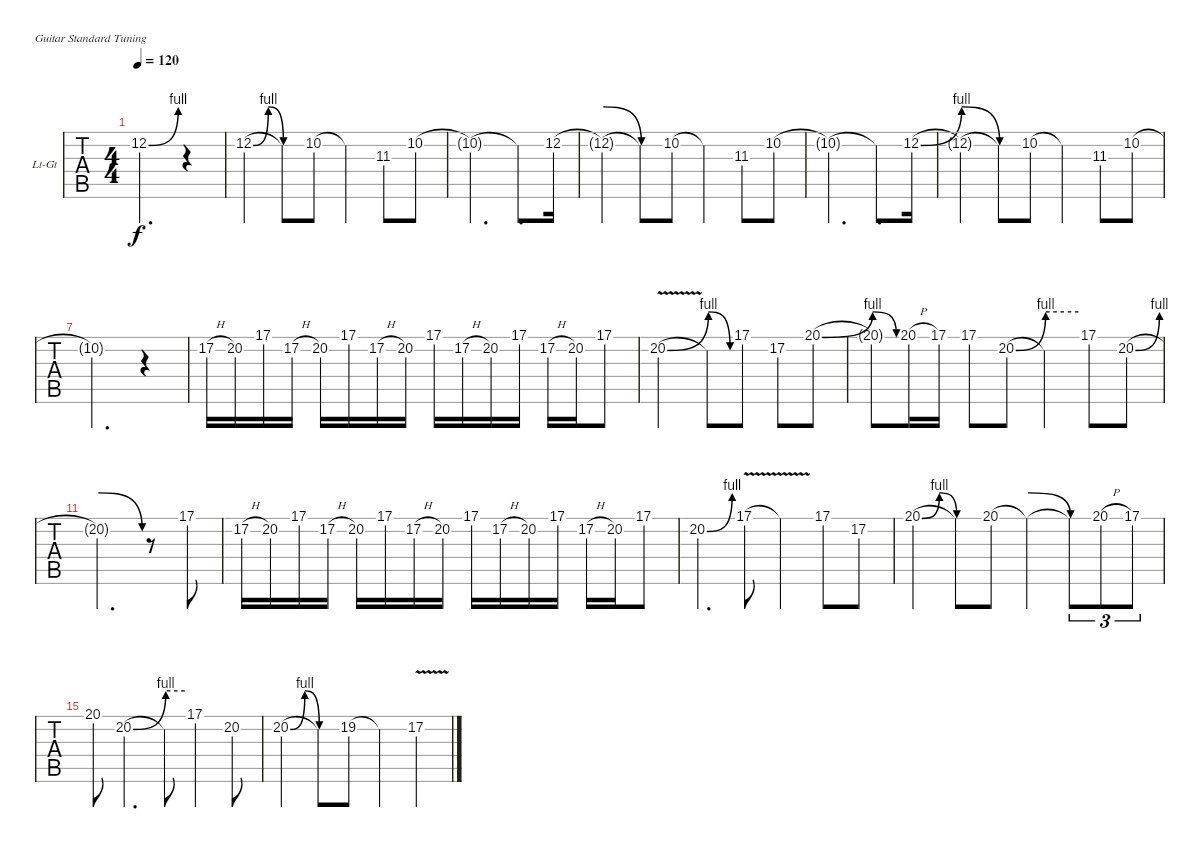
\bracketExtendMode nobrackets
\firstSystemTrackNameOrientation horizontal
\otherSystemsTrackNameOrientation horizontal
\defaultBarNumberDisplay FirstOfSystem
\track ("Guitar" "Lt-Gt") {instrument distortionguitar}
\staff {tabs}
\tuning (E4 B3 G3 D3 A2 E2)
\ts (4 4)
\tempo 120
\clef g2
\ks c
12.2{be (bend 0 0 60 4)}.2{d lyrics (0 "") lyrics (1 "") lyrics (2 "") lyrics (3 "") lyrics (4 "") dy f} r.4 |
12.2{be (bendrelease 0 0 30 4 30 4 60 0)}.4{lyrics (0 "") lyrics (1 "") lyrics (2 "") lyrics (3 "") lyrics (4 "")} 12.2{be (hold 0 0 60 0) t}.8{lyrics (0 "") lyrics (1 "") lyrics (2 "") lyrics (3 "") lyrics (4 "")} 10.2.8{lyrics (0 "") lyrics (1 "") lyrics (2 "") lyrics (3 "") lyrics (4 "")} 10.2{t}.4{lyrics (0 "") lyrics (1 "") lyrics (2 "") lyrics (3 "") lyrics (4 "")} 11.3.8{lyrics (0 "") lyrics (1 "") lyrics (2 "") lyrics (3 "") lyrics (4 "")} 10.2.8{lyrics (0 "") lyrics (1 "") lyrics (2 "") lyrics (3 "") lyrics (4 "")} |
10.2{t}.2{d lyrics (0 "") lyrics (1 "") lyrics (2 "") lyrics (3 "") lyrics (4 "")} 10.2{t}.8{d lyrics (0 "") lyrics (1 "") lyrics (2 "") lyrics (3 "") lyrics (4 "")} 12.2{be (hold 0 0 60 0)}.16{lyrics (0 "") lyrics (1 "") lyrics (2 "") lyrics (3 "") lyrics (4 "")} |
12.2{be (release 0 4 60 0) t}.4{lyrics (0 "") lyrics (1 "") lyrics (2 "") lyrics (3 "") lyrics (4 "")} 12.2{be (hold 0 0 60 0) t}.8{lyrics (0 "") lyrics (1 "") lyrics (2 "") lyrics (3 "") lyrics (4 "")} 10.2.8{lyrics (0 "") lyrics (1 "") lyrics (2 "") lyrics (3 "") lyrics (4 "")} 10.2{t}.4{lyrics (0 "") lyrics (1 "") lyrics (2 "") lyrics (3 "") lyrics (4 "")} 11.3.8{lyrics (0 "") lyrics (1 "") lyrics (2 "") lyrics (3 "") lyrics (4 "")} 10.2.8{lyrics (0 "") lyrics (1 "") lyrics (2 "") lyrics (3 "") lyrics (4 "")} |
10.2{t}.2{d lyrics (0 "") lyrics (1 "") lyrics (2 "") lyrics (3 "") lyrics (4 "")} 10.2{t}.8{d lyrics (0 "") lyrics (1 "") lyrics (2 "") lyrics (3 "") lyrics (4 "")} 12.2{be (bend 0 0 60 4)}.16{lyrics (0 "") lyrics (1 "") lyrics (2 "") lyrics (3 "") lyrics (4 "")} |
12.2{be (release 0 4 60 0) t}.4{lyrics (0 "") lyrics (1 "") lyrics (2 "") lyrics (3 "") lyrics (4 "")} 12.2{be (hold 0 0 60 0) t}.8{lyrics (0 "") lyrics (1 "") lyrics (2 "") lyrics (3 "") lyrics (4 "")} 10.2.8{lyrics (0 "") lyrics (1 "") lyrics (2 "") lyrics (3 "") lyrics (4 "")} 10.2{t}.4{lyrics (0 "") lyrics (1 "") lyrics (2 "") lyrics (3 "") lyrics (4 "")} 11.3.8{lyrics (0 "") lyrics (1 "") lyrics (2 "") lyrics (3 "") lyrics (4 "")} 10.2.8{lyrics (0 "") lyrics (1 "") lyrics (2 "") lyrics (3 "") lyrics (4 "")} |
10.2{t}.2{d lyrics (0 "") lyrics (1 "") lyrics (2 "") lyrics (3 "") lyrics (4 "")} r.4 |
17.2{h}.16{lyrics (0 "") lyrics (1 "") lyrics (2 "") lyrics (3 "") lyrics (4 "")} 20.2.16{lyrics (0 "") lyrics (1 "") lyrics (2 "") lyrics (3 "") lyrics (4 "")} 17.1.16{lyrics (0 "") lyrics (1 "") lyrics (2 "") lyrics (3 "") lyrics (4 "")} 17.2{h}.16{lyrics (0 "") lyrics (1 "") lyrics (2 "") lyrics (3 "") lyrics (4 "")} 20.2.16{lyrics (0 "") lyrics (1 "") lyrics (2 "") lyrics (3 "") lyrics (4 "")} 17.1.16{lyrics (0 "") lyrics (1 "") lyrics (2 "") lyrics (3 "") lyrics (4 "")} 17.2{h}.16{lyrics (0 "") lyrics (1 "") lyrics (2 "") lyrics (3 "") lyrics (4 "")} 20.2.16{lyrics (0 "") lyrics (1 "") lyrics (2 "") lyrics (3 "") lyrics (4 "")} 17.1.16{lyrics (0 "") lyrics (1 "") lyrics (2 "") lyrics (3 "") lyrics (4 "")} 17.2{h}.16{lyrics (0 "") lyrics (1 "") lyrics (2 "") lyrics (3 "") lyrics (4 "")} 20.2.16{lyrics (0 "") lyrics (1 "") lyrics (2 "") lyrics (3 "") lyrics (4 "")} 17.1.16{lyrics (0 "") lyrics (1 "") lyrics (2 "") lyrics (3 "") lyrics (4 "")} 17.2{h}.16{lyrics (0 "") lyrics (1 "") lyrics (2 "") lyrics (3 "") lyrics (4 "")} 20.2.16{lyrics (0 "") lyrics (1 "") lyrics (2 "") lyrics (3 "") lyrics (4 "")} 17.1.8{lyrics (0 "") lyrics (1 "") lyrics (2 "") lyrics (3 "") lyrics (4 "")} |
20.2{be (bend 0 0 60 4) v}.2{lyrics (0 "") lyrics (1 "") lyrics (2 "") lyrics (3 "") lyrics (4 "")} 20.2{be (release 0 4 60 0) t}.8{lyrics (0 "") lyrics (1 "") lyrics (2 "") lyrics (3 "") lyrics (4 "")} 17.1.8{lyrics (0 "") lyrics (1 "") lyrics (2 "") lyrics (3 "") lyrics (4 "")} 17.2.8{lyrics (0 "") lyrics (1 "") lyrics (2 "") lyrics (3 "") lyrics (4 "")} 20.1{be (bend 0 0 60 4)}.8{lyrics (0 "") lyrics (1 "") lyrics (2 "") lyrics (3 "") lyrics (4 "")} |
20.1{be (release 0 4 60 0) t}.8{lyrics (0 "") lyrics (1 "") lyrics (2 "") lyrics (3 "") lyrics (4 "")} 20.1{h}.16{lyrics (0 "") lyrics (1 "") lyrics (2 "") lyrics (3 "") lyrics (4 "")} 17.1.16{lyrics (0 "") lyrics (1 "") lyrics (2 "") lyrics (3 "") lyrics (4 "")} 17.1.8{lyrics (0 "") lyrics (1 "") lyrics (2 "") lyrics (3 "") lyrics (4 "")} 20.2{be (bend 0 0 60 4)}.8{lyrics (0 "") lyrics (1 "") lyrics (2 "") lyrics (3 "") lyrics (4 "")} 20.2{be (hold 0 4 60 4) t}.4{lyrics (0 "") lyrics (1 "") lyrics (2 "") lyrics (3 "") lyrics (4 "")} 17.1.8{lyrics (0 "") lyrics (1 "") lyrics (2 "") lyrics (3 "") lyrics (4 "")} 20.2{be (bend 0 0 60 4)}.8{lyrics (0 "") lyrics (1 "") lyrics (2 "") lyrics (3 "") lyrics (4 "")} |
20.2{be (release 0 4 60 0) t}.2{d lyrics (0 "") lyrics (1 "") lyrics (2 "") lyrics (3 "") lyrics (4 "")} r.8 17.1.8{lyrics (0 "") lyrics (1 "") lyrics (2 "") lyrics (3 "") lyrics (4 "")} |
17.2{h}.16{lyrics (0 "") lyrics (1 "") lyrics (2 "") lyrics (3 "") lyrics (4 "")} 20.2.16{lyrics (0 "") lyrics (1 "") lyrics (2 "") lyrics (3 "") lyrics (4 "")} 17.1.16{lyrics (0 "") lyrics (1 "") lyrics (2 "") lyrics (3 "") lyrics (4 "")} 17.2{h}.16{lyrics (0 "") lyrics (1 "") lyrics (2 "") lyrics (3 "") lyrics (4 "")} 20.2.16{lyrics (0 "") lyrics (1 "") lyrics (2 "") lyrics (3 "") lyrics (4 "")} 17.1.16{lyrics (0 "") lyrics (1 "") lyrics (2 "") lyrics (3 "") lyrics (4 "")} 17.2{h}.16{lyrics (0 "") lyrics (1 "") lyrics (2 "") lyrics (3 "") lyrics (4 "")} 20.2.16{lyrics (0 "") lyrics (1 "") lyrics (2 "") lyrics (3 "") lyrics (4 "")} 17.1.16{lyrics (0 "") lyrics (1 "") lyrics (2 "") lyrics (3 "") lyrics (4 "")} 17.2{h}.16{lyrics (0 "") lyrics (1 "") lyrics (2 "") lyrics (3 "") lyrics (4 "")} 20.2.16{lyrics (0 "") lyrics (1 "") lyrics (2 "") lyrics (3 "") lyrics (4 "")} 17.1.16{lyrics (0 "") lyrics (1 "") lyrics (2 "") lyrics (3 "") lyrics (4 "")} 17.2{h}.16{lyrics (0 "") lyrics (1 "") lyrics (2 "") lyrics (3 "") lyrics (4 "")} 20.2.16{lyrics (0 "") lyrics (1 "") lyrics (2 "") lyrics (3 "") lyrics (4 "")} 17.1.8{lyrics (0 "") lyrics (1 "") lyrics (2 "") lyrics (3 "") lyrics (4 "")} |
20.2{be (bend 0 0 60 4)}.4{d lyrics (0 "") lyrics (1 "") lyrics (2 "") lyrics (3 "") lyrics (4 "")} 17.1{v}.8{lyrics (0 "") lyrics (1 "") lyrics (2 "") lyrics (3 "") lyrics (4 "")} 17.1{v t}.4{lyrics (0 "") lyrics (1 "") lyrics (2 "") lyrics (3 "") lyrics (4 "")} 17.1.8{lyrics (0 "") lyrics (1 "") lyrics (2 "") lyrics (3 "") lyrics (4 "")} 17.2.8{lyrics (0 "") lyrics (1 "") lyrics (2 "") lyrics (3 "") lyrics (4 "")} |
20.1{be (bendrelease 0 0 30 4 30 4 60 0)}.4{lyrics (0 "") lyrics (1 "") lyrics (2 "") lyrics (3 "") lyrics (4 "")} 20.1{be (hold 0 0 60 0) t}.8{lyrics (0 "") lyrics (1 "") lyrics (2 "") lyrics (3 "") lyrics (4 "")} 20.1{be (hold 0 0 60 0)}.8{lyrics (0 "") lyrics (1 "") lyrics (2 "") lyrics (3 "") lyrics (4 "")} 20.1{be (release 0 4 60 0) t}.4{lyrics (0 "") lyrics (1 "") lyrics (2 "") lyrics (3 "") lyrics (4 "")} 20.1{be (hold 0 0 60 0) t}.8{tu (3 2) lyrics (0 "") lyrics (1 "") lyrics (2 "") lyrics (3 "") lyrics (4 "")} 20.1{h}.8{tu (3 2) lyrics (0 "") lyrics (1 "") lyrics (2 "") lyrics (3 "") lyrics (4 "")} 17.1.8{tu (3 2) lyrics (0 "") lyrics (1 "") lyrics (2 "") lyrics (3 "") lyrics (4 "")} |
20.1.8{lyrics (0 "") lyrics (1 "") lyrics (2 "") lyrics (3 "") lyrics (4 "")} 20.2{be (bend 0 0 60 4)}.4{d lyrics (0 "") lyrics (1 "") lyrics (2 "") lyrics (3 "") lyrics (4 "")} 20.2{be (hold 0 4 60 4) t}.8{lyrics (0 "") lyrics (1 "") lyrics (2 "") lyrics (3 "") lyrics (4 "")} 17.1.4{lyrics (0 "") lyrics (1 "") lyrics (2 "") lyrics (3 "") lyrics (4 "")} 20.2.8{lyrics (0 "") lyrics (1 "") lyrics (2 "") lyrics (3 "") lyrics (4 "")} |
20.2{be (bendrelease 0 0 30 4 30 4 60 0)}.4{lyrics (0 "") lyrics (1 "") lyrics (2 "") lyrics (3 "") lyrics (4 "")} 20.2{be (hold 0 0 60 0) t}.8{lyrics (0 "") lyrics (1 "") lyrics (2 "") lyrics (3 "") lyrics (4 "")} 19.2.8{lyrics (0 "") lyrics (1 "") lyrics (2 "") lyrics (3 "") lyrics (4 "")} 19.2{t}.4{lyrics (0 "") lyrics (1 "") lyrics (2 "") lyrics (3 "") lyrics (4 "")} 17.2{v}.4{lyrics (0 "") lyrics (1 "") lyrics (2 "") lyrics (3 "") lyrics (4 "")}
